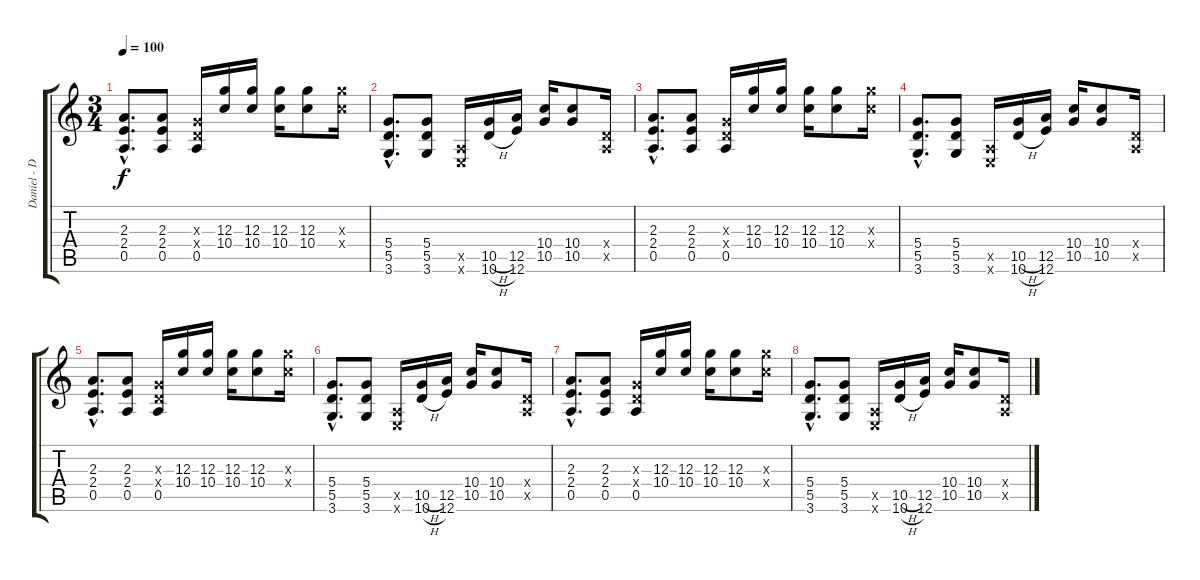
\track ("Daniel - Distortion" "Daniel - D") {instrument overdrivenguitar}
\staff {score tabs}
\tuning (E4 B3 G3 D3 A2 E2) {hide}
\ts (3 4)
\tempo 100
\clef g2
\ks c
(2.3{hac} 2.4{hac} 0.5{hac}).8{d dy f} (2.3 2.4 0.5).8 (0.3{x} 0.4{x} 0.5).16 (12.3 10.4).16 (12.3 10.4).16 (12.3 10.4).16 (12.3 10.4).8 (12.3{x} 10.4{x}).16 |
(5.4{hac} 5.5{hac} 3.6{hac}).8{d} (5.4 5.5 3.6).8 (0.5{x} 0.6{x}).16 (10.5{h} 10.6{h}).16 (12.5 12.6).16 (10.4 10.5).16 (10.4 10.5).8 (0.4{x} 0.5{x}).16 |
(2.3{hac} 2.4{hac} 0.5{hac}).8{d} (2.3 2.4 0.5).8 (0.3{x} 0.4{x} 0.5).16 (12.3 10.4).16 (12.3 10.4).16 (12.3 10.4).16 (12.3 10.4).8 (12.3{x} 10.4{x}).16 |
(5.4{hac} 5.5{hac} 3.6{hac}).8{d} (5.4 5.5 3.6).8 (0.5{x} 0.6{x}).16 (10.5{h} 10.6{h}).16 (12.5 12.6).16 (10.4 10.5).16 (10.4 10.5).8 (0.4{x} 0.5{x}).16 |
(2.3{hac} 2.4{hac} 0.5{hac}).8{d} (2.3 2.4 0.5).8 (0.3{x} 0.4{x} 0.5).16 (12.3 10.4).16 (12.3 10.4).16 (12.3 10.4).16 (12.3 10.4).8 (12.3{x} 10.4{x}).16 |
(5.4{hac} 5.5{hac} 3.6{hac}).8{d} (5.4 5.5 3.6).8 (0.5{x} 0.6{x}).16 (10.5{h} 10.6{h}).16 (12.5 12.6).16 (10.4 10.5).16 (10.4 10.5).8 (0.4{x} 0.5{x}).16 |
(2.3{hac} 2.4{hac} 0.5{hac}).8{d} (2.3 2.4 0.5).8 (0.3{x} 0.4{x} 0.5).16 (12.3 10.4).16 (12.3 10.4).16 (12.3 10.4).16 (12.3 10.4).8 (12.3{x} 10.4{x}).16 |
(5.4{hac} 5.5{hac} 3.6{hac}).8{d} (5.4 5.5 3.6).8 (0.5{x} 0.6{x}).16 (10.5{h} 10.6{h}).16 (12.5 12.6).16 (10.4 10.5).16 (10.4 10.5).8 (0.4{x} 0.5{x}).16
